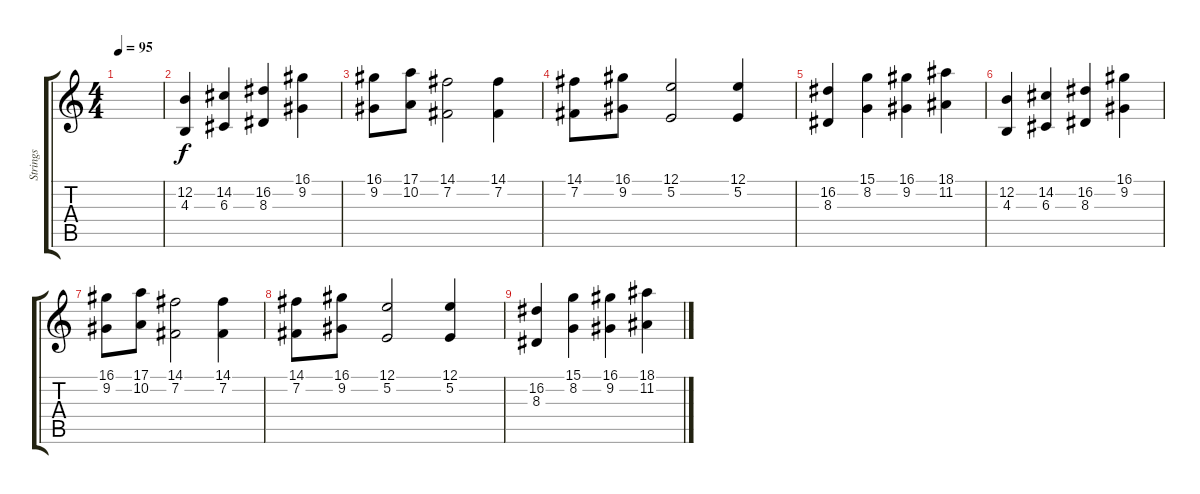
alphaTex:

\track ("Strings" "Strings") {instrument stringensemble1}
\staff {score tabs}
\tuning (E4 B3 G3 D3 A2 E2) {hide}
\ts (4 4)
\tempo 95
\clef g2
\ks c
|
(12.2 4.3).4{volume 14 instrument stringensemble1} (14.2 6.3).4 (16.2 8.3).4 (16.1 9.2).4 |
(16.1 9.2).8 (17.1 10.2).8 (14.1 7.2).2 (14.1 7.2).4 |
(14.1 7.2).8 (16.1 9.2).8 (12.1 5.2).2 (12.1 5.2).4 |
(16.2 8.3).4 (15.1 8.2).4 (16.1 9.2).4 (18.1 11.2).4 |
(12.2 4.3).4 (14.2 6.3).4 (16.2 8.3).4 (16.1 9.2).4 |
(16.1 9.2).8 (17.1 10.2).8 (14.1 7.2).2 (14.1 7.2).4 |
(14.1 7.2).8 (16.1 9.2).8 (12.1 5.2).2 (12.1 5.2).4 |
(16.2 8.3).4 (15.1 8.2).4 (16.1 9.2).4 (18.1 11.2).4
